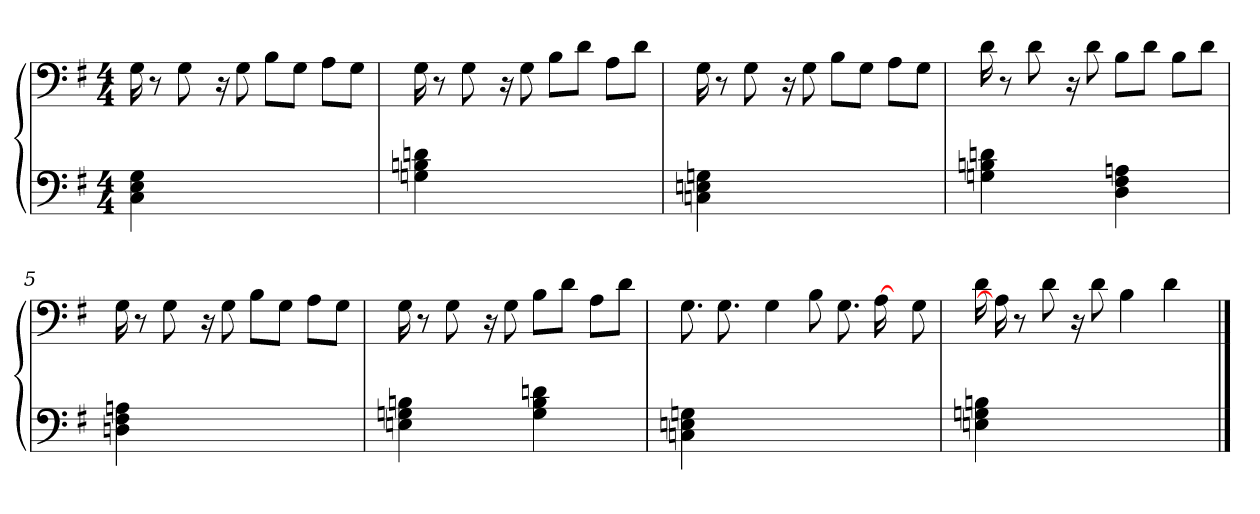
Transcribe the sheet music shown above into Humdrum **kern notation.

**kern	**kern
*part2	*part1
*staff2	*staff1
*clefF4	*clefF4
*k[f#]	*k[f#]
*G:	*G:
*M4/4	*M4/4
*MM128	*MM128
=1	=1
4C 4E 4G	16G
.	8r
.	8G
2.ryy	.
.	16r
.	8G
.	8B\L
.	8G\J
.	8A\L
.	8G\J
=2	=2
4Gn 4Bn 4dn	16G
.	8r
.	8G
2.ryy	.
.	16r
.	8G
.	8B\L
.	8d\J
.	8A\L
.	8d\J
=3	=3
4Cn 4En 4Gn	16G
.	8r
.	8G
2.ryy	.
.	16r
.	8G
.	8B\L
.	8G\J
.	8A\L
.	8G\J
=4	=4
4Gn 4Bn 4dn	16d
.	8r
.	8d
4ryy	.
.	16r
.	8d
4D 4F# 4An	8B\L
.	8d\J
4ryy	8B\L
.	8d\J
=5	=5
4Dn 4F# 4An	16G
.	8r
.	8G
2.ryy	.
.	16r
.	8G
.	8B\L
.	8G\J
.	8A\L
.	8G\J
=6	=6
4En 4Gn 4Bn	16G
.	8r
.	8G
4ryy	.
.	16r
.	8G
4G 4B 4dn	8B\L
.	8d\J
4ryy	8A\L
.	8d\J
=7	=7
4Cn 4En 4Gn	8.G
.	8.G
2.ryy	.
.	4G
.	8B
.	8.G
.	[16A
8.ryy	16ryy
.	8G
=8	=8
4En 4Gn 4Bn	16d
.	16A]
.	8r
2.ryy	8d
.	16r
.	8d
.	4B
.	4d
16ryy	.
==	==
*-	*-
